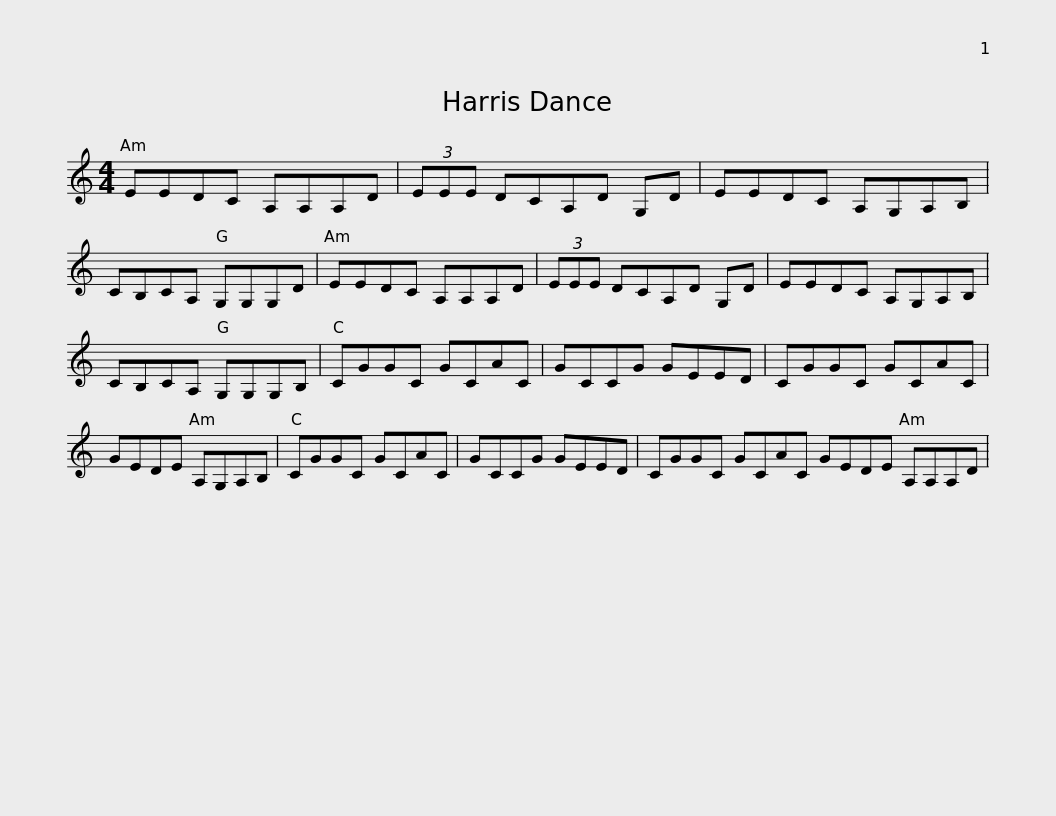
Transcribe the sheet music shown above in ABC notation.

X:1
L:1/8
M:4/4
I:linebreak $
K:C
V:1 treble
V:1
 EEDC A,A,A,D | (3EEE DCA,D G,D | EEDC A,G,A,B, | CB,CA, G,G,G,D |$ EEDC A,A,A,D | %5
 (3EEE DCA,D G,D | EEDC A,G,A,B, | CB,CA, G,G,G,B, |$ CGGC GCAC | GCCG GEED | %10
 CGGC GCAC | GEDE A,G,A,B, | CGGC GCAC |$ GCCG GEED | CGGC GCAC GEDE A,A,A,D | %15
